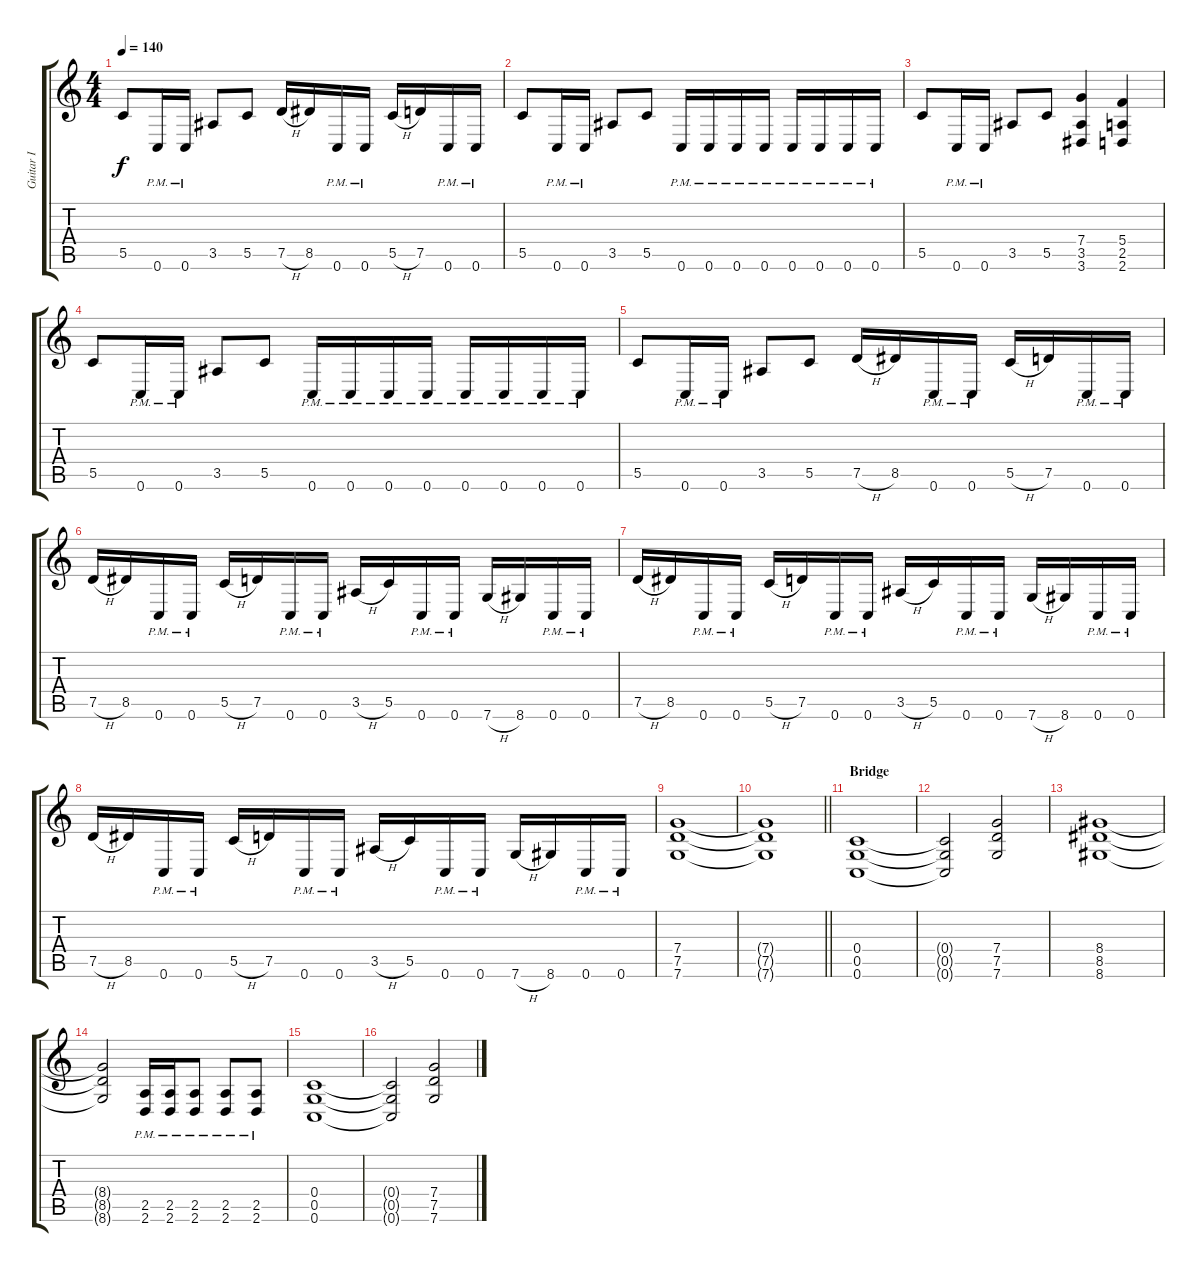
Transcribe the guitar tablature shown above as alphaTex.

\track ("Guitar I" "Guitar I") {instrument distortionguitar}
\staff {score tabs}
\tuning (D4 A3 F3 C3 G2 C2) {hide}
\ts (4 4)
\tempo 140
\clef g2
\ks c
5.5.8{dy f} 0.6{pm}.16 0.6{pm}.16 3.5.8 5.5.8 7.5{h}.16 8.5.16 0.6{pm}.16 0.6{pm}.16 5.5{h}.16 7.5.16 0.6{pm}.16 0.6{pm}.16 |
5.5.8 0.6{pm}.16 0.6{pm}.16 3.5.8 5.5.8 0.6{pm}.16 0.6{pm}.16 0.6{pm}.16 0.6{pm}.16 0.6{pm}.16 0.6{pm}.16 0.6{pm}.16 0.6{pm}.16 |
5.5.8 0.6{pm}.16 0.6{pm}.16 3.5.8 5.5.8 (7.4 3.5 3.6).4 (5.4 2.5 2.6).4 |
5.5.8 0.6{pm}.16 0.6{pm}.16 3.5.8 5.5.8 0.6{pm}.16 0.6{pm}.16 0.6{pm}.16 0.6{pm}.16 0.6{pm}.16 0.6{pm}.16 0.6{pm}.16 0.6{pm}.16 |
5.5.8 0.6{pm}.16 0.6{pm}.16 3.5.8 5.5.8 7.5{h}.16 8.5.16 0.6{pm}.16 0.6{pm}.16 5.5{h}.16 7.5.16 0.6{pm}.16 0.6{pm}.16 |
7.5{h}.16 8.5.16 0.6{pm}.16 0.6{pm}.16 5.5{h}.16 7.5.16 0.6{pm}.16 0.6{pm}.16 3.5{h}.16 5.5.16 0.6{pm}.16 0.6{pm}.16 7.6{h}.16 8.6.16 0.6{pm}.16 0.6{pm}.16 |
7.5{h}.16 8.5.16 0.6{pm}.16 0.6{pm}.16 5.5{h}.16 7.5.16 0.6{pm}.16 0.6{pm}.16 3.5{h}.16 5.5.16 0.6{pm}.16 0.6{pm}.16 7.6{h}.16 8.6.16 0.6{pm}.16 0.6{pm}.16 |
7.5{h}.16 8.5.16 0.6{pm}.16 0.6{pm}.16 5.5{h}.16 7.5.16 0.6{pm}.16 0.6{pm}.16 3.5{h}.16 5.5.16 0.6{pm}.16 0.6{pm}.16 7.6{h}.16 8.6.16 0.6{pm}.16 0.6{pm}.16 |
(7.4 7.5 7.6).1 |
\barLineRight lightlight
(7.4{t} 7.5{t} 7.6{t}).1 |
\section ("" "Bridge")
(0.4 0.5 0.6).1 |
(0.4{t} 0.5{t} 0.6{t}).2 (7.4 7.5 7.6).2 |
(8.4 8.5 8.6).1 |
(8.4{t} 8.5{t} 8.6{t}).2 (2.5{pm} 2.6{pm}).16 (2.5{pm} 2.6{pm}).16 (2.5{pm} 2.6{pm}).8 (2.5{pm} 2.6{pm}).8 (2.5{pm} 2.6{pm}).8 |
(0.4 0.5 0.6).1 |
(0.4{t} 0.5{t} 0.6{t}).2 (7.4 7.5 7.6).2
